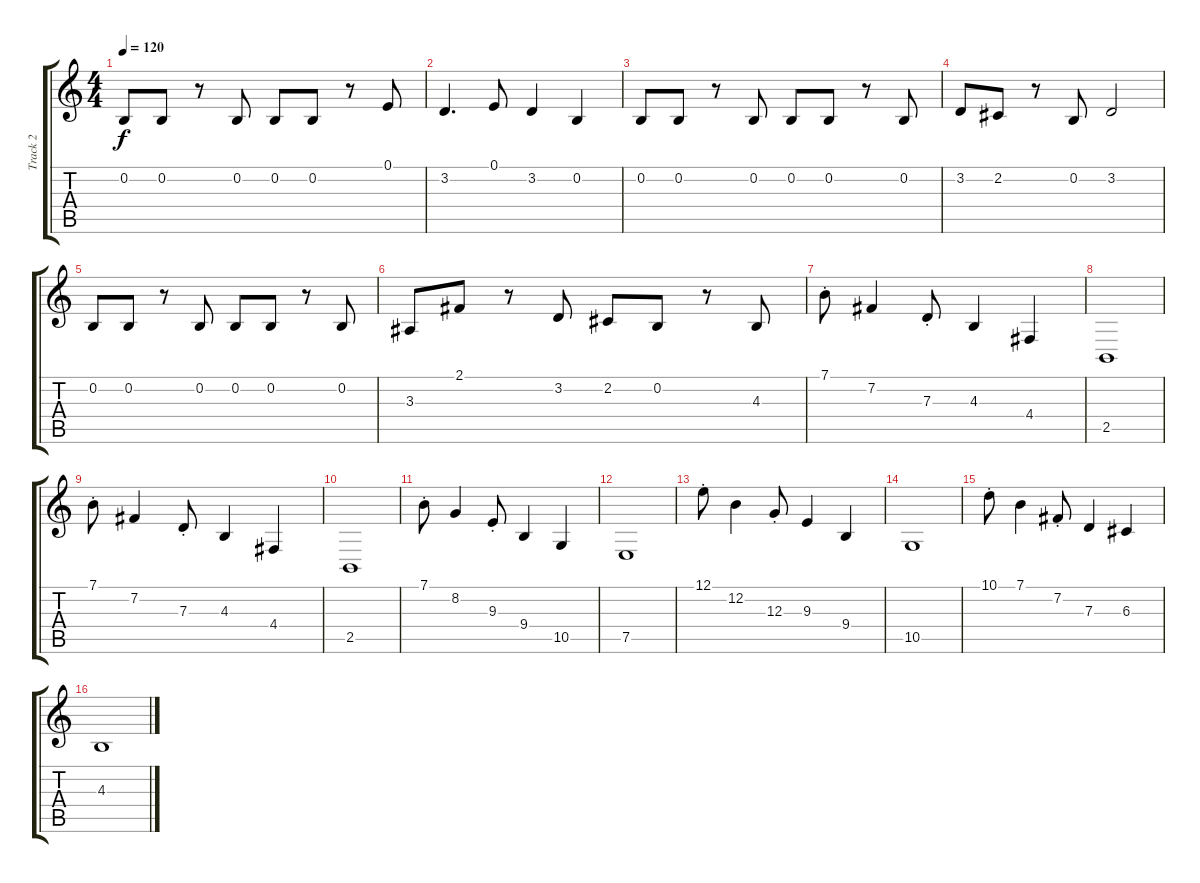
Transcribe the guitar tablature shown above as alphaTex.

\track ("Track 2" "Track 2") {instrument flute}
\staff {score tabs}
\tuning (E4 B3 G3 D3 A2 E2) {hide}
\ts (4 4)
\tempo 120
\clef g2
\ks c
0.2.8{dy f} 0.2.8 r.8 0.2.8 0.2.8 0.2.8 r.8 0.1.8 |
3.2.4{d} 0.1.8 3.2.4 0.2.4 |
0.2.8 0.2.8 r.8 0.2.8 0.2.8 0.2.8 r.8 0.2.8 |
3.2.8 2.2.8 r.8 0.2.8 3.2.2 |
0.2.8 0.2.8 r.8 0.2.8 0.2.8 0.2.8 r.8 0.2.8 |
3.3.8 2.1.8 r.8 3.2.8 2.2.8 0.2.8 r.8 4.3.8 |
7.1{st}.8 7.2.4 7.3{st}.8 4.3.4 4.4.4 |
2.5.1 |
7.1{st}.8 7.2.4 7.3{st}.8 4.3.4 4.4.4 |
2.5.1 |
7.1{st}.8 8.2.4 9.3{st}.8 9.4.4 10.5.4 |
7.5.1 |
12.1{st}.8 12.2.4 12.3{st}.8 9.3.4 9.4.4 |
10.5.1 |
10.1{st}.8 7.1.4 7.2{st}.8 7.3.4 6.3.4 |
4.3.1
